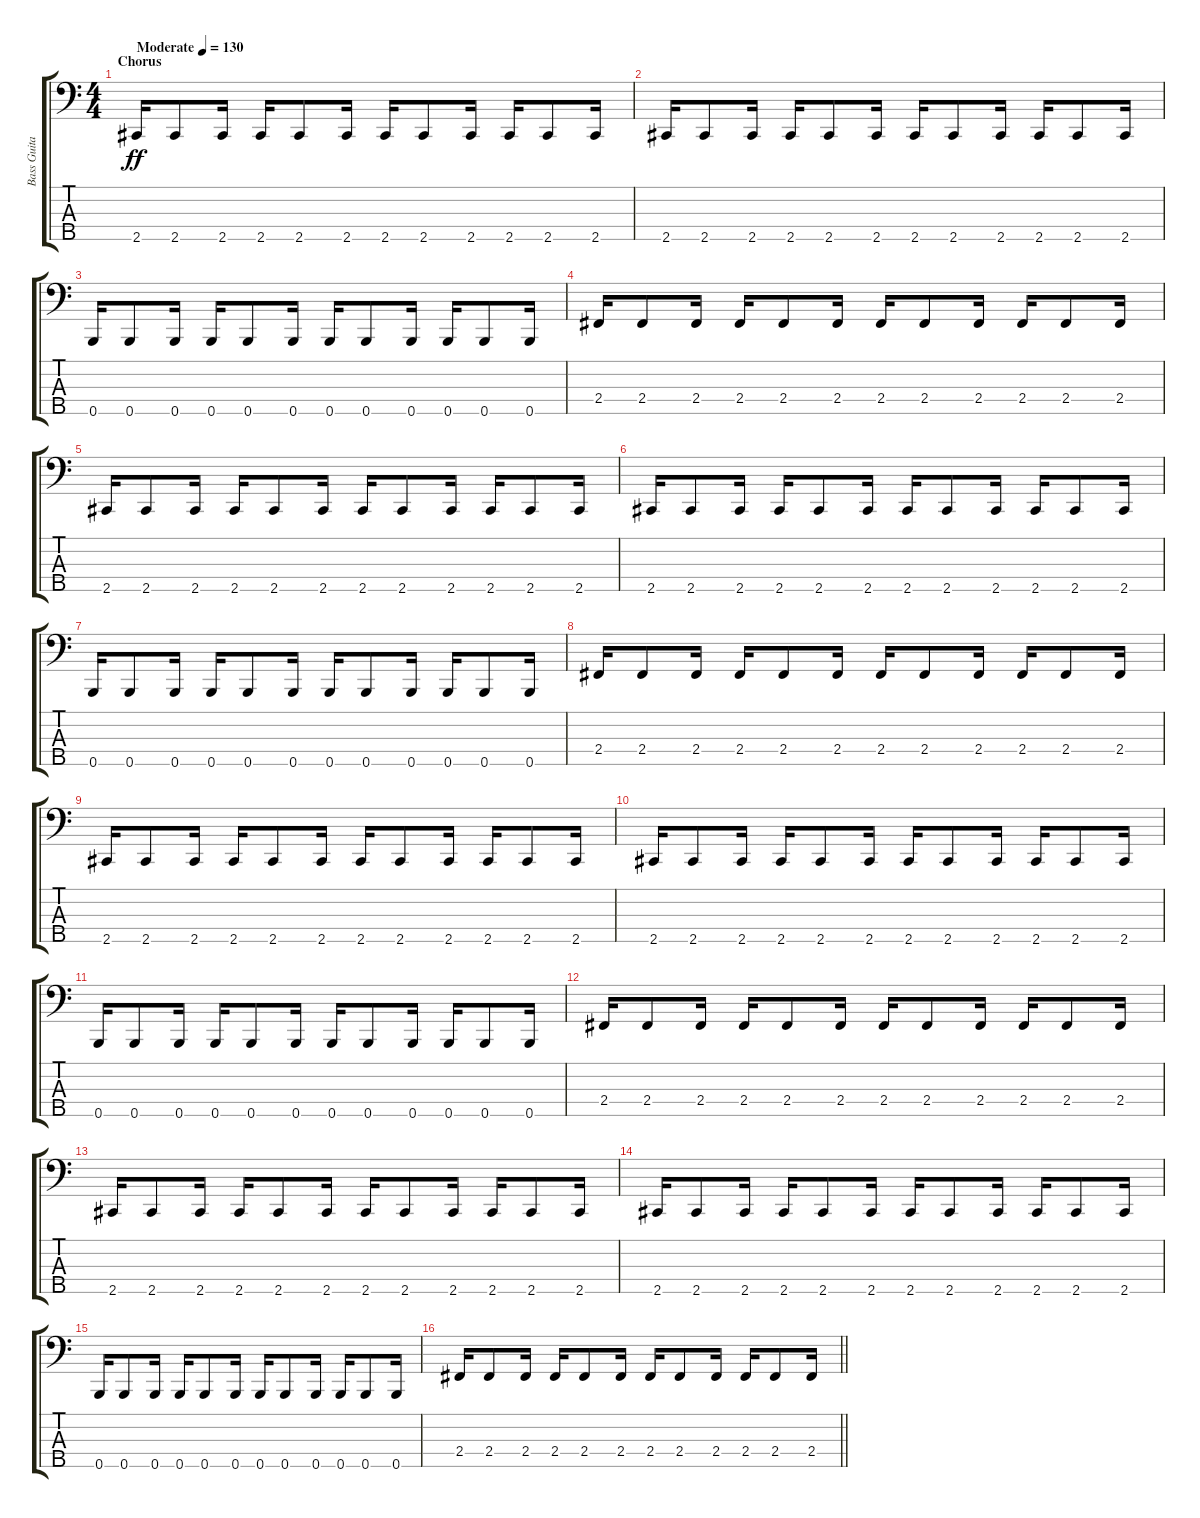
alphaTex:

\track ("Bass Guitar" "Bass Guita") {instrument electricbasspick}
\staff {score tabs}
\tuning (G2 D2 A1 E1 B0) {hide}
\ts (4 4)
\section ("" "Chorus")
\tempo (130 "Moderate")
\clef f4
\ks c
2.5.16{dy ff instrument electricbasspick} 2.5.8 2.5.16 2.5.16 2.5.8 2.5.16 2.5.16 2.5.8 2.5.16 2.5.16 2.5.8 2.5.16 |
2.5.16 2.5.8 2.5.16 2.5.16 2.5.8 2.5.16 2.5.16 2.5.8 2.5.16 2.5.16 2.5.8 2.5.16 |
0.5.16 0.5.8 0.5.16 0.5.16 0.5.8 0.5.16 0.5.16 0.5.8 0.5.16 0.5.16 0.5.8 0.5.16 |
2.4.16 2.4.8 2.4.16 2.4.16 2.4.8 2.4.16 2.4.16 2.4.8 2.4.16 2.4.16 2.4.8 2.4.16 |
2.5.16 2.5.8 2.5.16 2.5.16 2.5.8 2.5.16 2.5.16 2.5.8 2.5.16 2.5.16 2.5.8 2.5.16 |
2.5.16 2.5.8 2.5.16 2.5.16 2.5.8 2.5.16 2.5.16 2.5.8 2.5.16 2.5.16 2.5.8 2.5.16 |
0.5.16 0.5.8 0.5.16 0.5.16 0.5.8 0.5.16 0.5.16 0.5.8 0.5.16 0.5.16 0.5.8 0.5.16 |
2.4.16 2.4.8 2.4.16 2.4.16 2.4.8 2.4.16 2.4.16 2.4.8 2.4.16 2.4.16 2.4.8 2.4.16 |
2.5.16 2.5.8 2.5.16 2.5.16 2.5.8 2.5.16 2.5.16 2.5.8 2.5.16 2.5.16 2.5.8 2.5.16 |
2.5.16 2.5.8 2.5.16 2.5.16 2.5.8 2.5.16 2.5.16 2.5.8 2.5.16 2.5.16 2.5.8 2.5.16 |
0.5.16 0.5.8 0.5.16 0.5.16 0.5.8 0.5.16 0.5.16 0.5.8 0.5.16 0.5.16 0.5.8 0.5.16 |
2.4.16 2.4.8 2.4.16 2.4.16 2.4.8 2.4.16 2.4.16 2.4.8 2.4.16 2.4.16 2.4.8 2.4.16 |
2.5.16 2.5.8 2.5.16 2.5.16 2.5.8 2.5.16 2.5.16 2.5.8 2.5.16 2.5.16 2.5.8 2.5.16 |
2.5.16 2.5.8 2.5.16 2.5.16 2.5.8 2.5.16 2.5.16 2.5.8 2.5.16 2.5.16 2.5.8 2.5.16 |
0.5.16 0.5.8 0.5.16 0.5.16 0.5.8 0.5.16 0.5.16 0.5.8 0.5.16 0.5.16 0.5.8 0.5.16 |
\barLineRight lightlight
2.4.16 2.4.8 2.4.16 2.4.16 2.4.8 2.4.16 2.4.16 2.4.8 2.4.16 2.4.16 2.4.8 2.4.16
